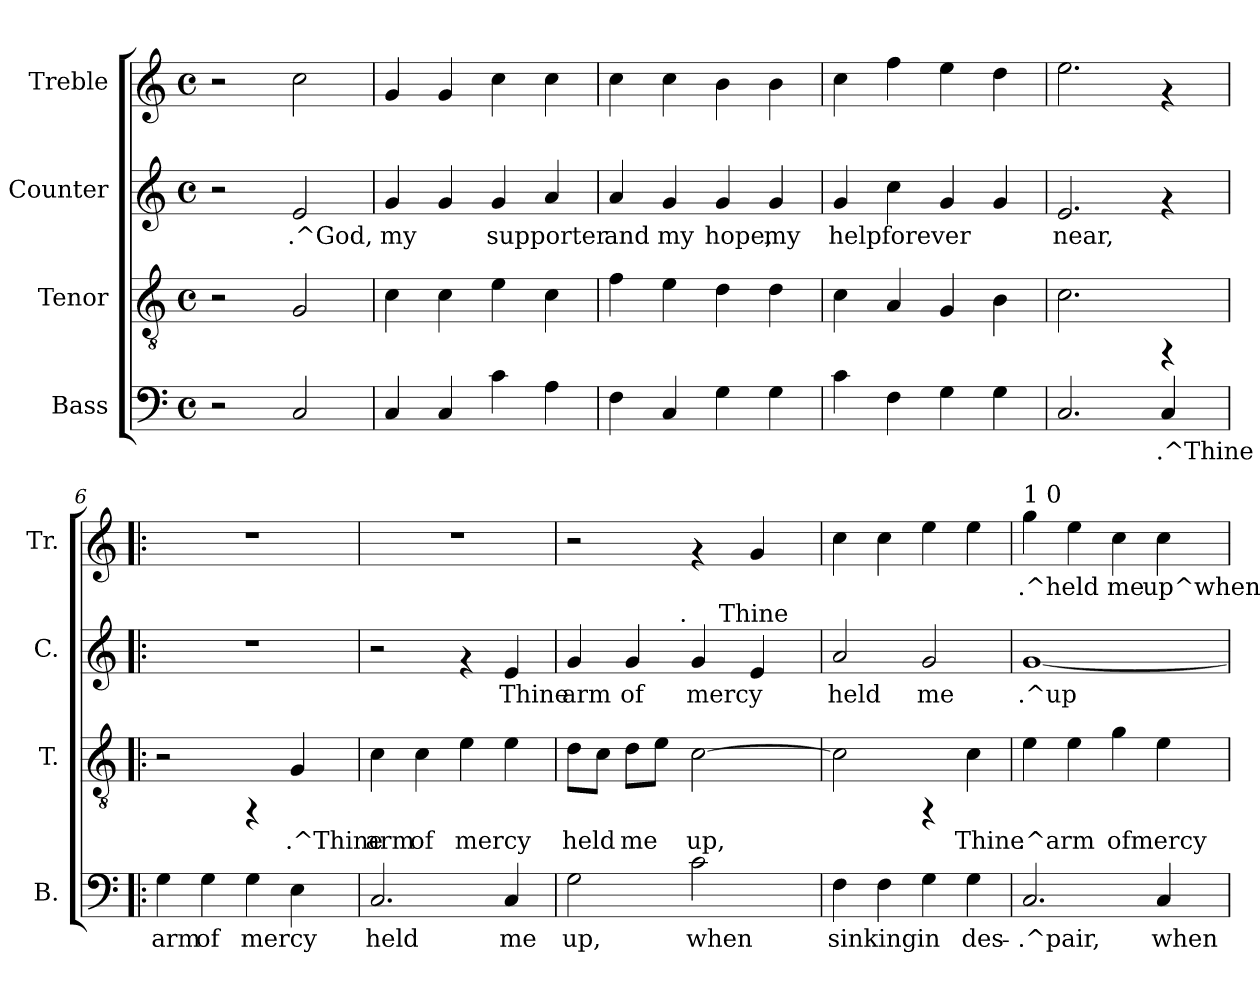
**kern	**text	**kern	**text	**kern	**text	**kern	**text
*part4	*part4	*part3	*part3	*part2	*part2	*part1	*part1
*staff4	*staff4	*staff3	*staff3	*staff2	*staff2	*staff1	*staff1
*I"Bass	*	*I"Tenor	*	*I"Counter	*	*I"Treble	*
*I'B.	*	*I'T.	*	*I'C.	*	*I'Tr.	*
!!LO:PB:g=z
*stria5	*	*stria5	*	*stria5	*	*stria5	*
*clefF4	*	*clefGv2	*	*clefG2	*	*clefG2	*
*k[]	*	*k[]	*	*k[]	*	*k[]	*
*C:	*	*C:	*	*C:	*	*C:	*
*M4/4	*	*M4/4	*	*M4/4	*	*M4/4	*
*met(c)	*	*met(c)	*	*met(c)	*	*met(c)	*
=1	=1	=1	=1	=1	=1	=1	=1
2r	.	2r	.	2r	.	2r	.
!	!LO:LY:b:rj	!	!LO:LY:b:rj	!	!LO:LY:b:rj	!	!LO:LY:b:rj
2C/	.	2G/	.	2e</	.^God,	2cc\	.
=2	=2	=2	=2	=2	=2	=2	=2
!	!LO:LY:b:rj	!	!LO:LY:b:rj	!	!LO:LY:b:rj	!	!LO:LY:b:rj
4C/	.	4c\	.	4g/	my	4g/	.
!	!LO:LY:b:rj	!	!LO:LY:b:rj	!	!LO:LY:b:rj	!	!LO:LY:b:rj
4C/	.	4c\	.	4g/	.	4g/	.
!	!LO:LY:b:rj	!	!LO:LY:b:rj	!	!LO:LY:b:rj	!	!LO:LY:b:rj
4c\	.	4e\	.	4g/	supporter	4cc\	.
!	!LO:LY:b:rj	!	!LO:LY:b:rj	!	!LO:LY:b:rj	!	!LO:LY:b:rj
4A\	.	4c\	.	4a/	.	4cc\	.
=3	=3	=3	=3	=3	=3	=3	=3
!	!LO:LY:b:rj	!	!LO:LY:b:rj	!	!LO:LY:b:rj	!	!LO:LY:b:rj
4F\	.	4f\	.	4a/	and	4cc\	.
!	!LO:LY:b:rj	!	!LO:LY:b:rj	!	!LO:LY:b:rj	!	!LO:LY:b:rj
4C/	.	4e\	.	4g/	my	4cc\	.
!	!LO:LY:b:rj	!	!LO:LY:b:rj	!	!LO:LY:b:rj	!	!LO:LY:b:rj
4G\	.	4d\	.	4g/	hope,	4b\	.
!	!LO:LY:b:rj	!	!LO:LY:b:rj	!	!LO:LY:b:rj	!	!LO:LY:b:rj
4G\	.	4d\	.	4g/	my	4b\	.
=4	=4	=4	=4	=4	=4	=4	=4
!	!LO:LY:b:rj	!	!LO:LY:b:rj	!	!LO:LY:b:rj	!	!LO:LY:b:rj
4c\	.	4c\	.	4g/	help	4cc\	.
!	!LO:LY:b:rj	!	!LO:LY:b:rj	!	!LO:LY:b:rj	!	!LO:LY:b:rj
4F\	.	4A/	.	4cc\	forever	4ff\	.
!	!LO:LY:b:rj	!	!LO:LY:b:rj	!	!LO:LY:b:rj	!	!LO:LY:b:rj
4G\	.	4G/	.	4g/	.	4ee\	.
!	!LO:LY:b:rj	!	!LO:LY:b:rj	!	!LO:LY:b:rj	!	!LO:LY:b:rj
4G\	.	4B\	.	4g/	.	4dd\	.
=5	=5	=5	=5	=5	=5	=5	=5
!	!LO:LY:b:rj	!	!LO:LY:b:rj	!	!LO:LY:b:rj	!	!LO:LY:b:rj
2.C/	.	2.c\	.	2.e/	near,	2.ee>\	.
!	!LO:LY:b:rj	!	!	!	!	!	!
4C/	.^Thine	4rFF	.	4rf	.	4rf	.
=6!|:	=6!|:	=6!|:	=6!|:	=6!|:	=6!|:	=6!|:	=6!|:
!	!LO:LY:b:rj	!	!	!	!	!	!
4G\	arm	2r	.	1r	.	1r	.
!	!LO:LY:b:rj	!	!	!	!	!	!
4G\	of	.	.	.	.	.	.
!	!LO:LY:b:rj	!	!	!	!	!	!
4G>\	mercy	4rFF	.	.	.	.	.
!	!LO:LY:b:rj	!	!LO:LY:b:rj	!	!	!	!
4E\	.	4G/	.^Thine	.	.	.	.
=7	=7	=7	=7	=7	=7	=7	=7
!	!LO:LY:b:rj	!	!LO:LY:b:rj	!	!	!	!
2.C/	held	4c\	arm	2r	.	1r	.
!	!	!	!LO:LY:b:rj	!	!	!	!
.	.	4c\	of	.	.	.	.
!	!	!	!LO:LY:b:rj	!	!	!	!
.	.	4e\	mercy	4rf	.	.	.
!	!LO:LY:b:rj	!	!LO:LY:b:rj	!	!LO:LY:b:rj	!	!
4C/	me	4e\	.	4e/	Thine	.	.
=8	=8	=8	=8	=8	=8	=8	=8
!	!LO:LY:b:rj	!	!LO:LY:b:rj	!	!LO:LY:b:rj	!	!
*	*	*	*	*^	*	*	*
*	*	*	*	*	*^	*	*	*
2G\	up,	8d\L	held	4g/	4...ryy	2ryy	arm	2r	.
!	!	!	!LO:LY:b:rj	!	!	!	!	!	!
.	.	8c\J	.	.	.	.	.	.	.
!	!	!	!LO:LY:b:rj	!	!	!	!LO:LY:b:rj	!	!
.	.	8d\L	me	4g>/	.	.	of	.	.
!	!	!	!LO:LY:b:rj	!	!	!	!	!	!
.	.	8e\J	.	.	.	.	.	.	.
!	!	!	!	!	!LO:TX:a:t=.	!	!	!	!
.	.	.	.	.	2ryy	.	.	.	.
!	!LO:LY:b:rj	!	!LO:LY:b:rj	!	!	!	!LO:LY:b:rj	!	!
2c\	when	[>2c\	up,	4g/	.	16..ryy	mercy	4rf	.
!	!	!	!	!	!	!LO:TX:a:t=Thine	!	!	!
.	.	.	.	.	.	4ryy	.	.	.
!	!	!	!	!	!	!	!LO:LY:b:rj	!	!LO:LY:b:rj
.	.	.	.	4e/	.	.	.	4g/	.
.	.	.	.	.	.	8ryy	.	.	.
.	.	.	.	.	32ryy	.	.	.	.
.	.	.	.	.	.	64ryy	.	.	.
=9	=9	=9	=9	=9	=9	=9	=9	=9	=9
!	!	!	!	!LO:TX:a:t=arm of mer - cy	!	!	!	!	!
!	!LO:LY:b:rj	!	!LO:LY:b:rj	!	!	!	!LO:LY:b:rj	!	!LO:LY:b:rj
*	*	*	*	*v	*v	*v	*	*	*
4F\	sinking	2c\]	.	2a/	held	4cc\	.
!	!LO:LY:b:rj	!	!	!	!	!	!LO:LY:b:rj
4F\	.	.	.	.	.	4cc\	.
!	!LO:LY:b:rj	!	!	!	!LO:LY:b:rj	!	!LO:LY:b:rj
4G\	in	4rFF	.	2g/	me	4ee\	.
!	!LO:LY:b:rj	!	!LO:LY:b:rj	!	!	!	!LO:LY:b:rj
4G\	des-	4c\	Thine	.	.	4ee\	.
!!LO:PB:g=z
=10	=10	=10	=10	=10	=10	=10	=10
!	!	!	!	!	!	!LO:TX:a:t=1 0	!
!	!LO:LY:b:rj	!	!LO:LY:b:rj	!	!LO:LY:b:rj	!	!LO:LY:b:rj
2.C/	-.^pair,	4e<\	.^arm	[<1g>	.^up	4gg\	.^held
!	!	!	!LO:LY:b:rj	!	!	!	!LO:LY:b:rj
.	.	4e\	.	.	.	4ee\	.
!	!	!	!LO:LY:b:rj	!	!	!	!LO:LY:b:rj
.	.	4g\	ofmercy	.	.	4cc\	me
!	!LO:LY:b:rj	!	!LO:LY:b:rj	!	!	!	!LO:LY:b:rj
4C/	when	4e\	.	.	.	4cc\	up^when
=	=	=	=	=	=	=	=
*-	*-	*-	*-	*-	*-	*-	*-
